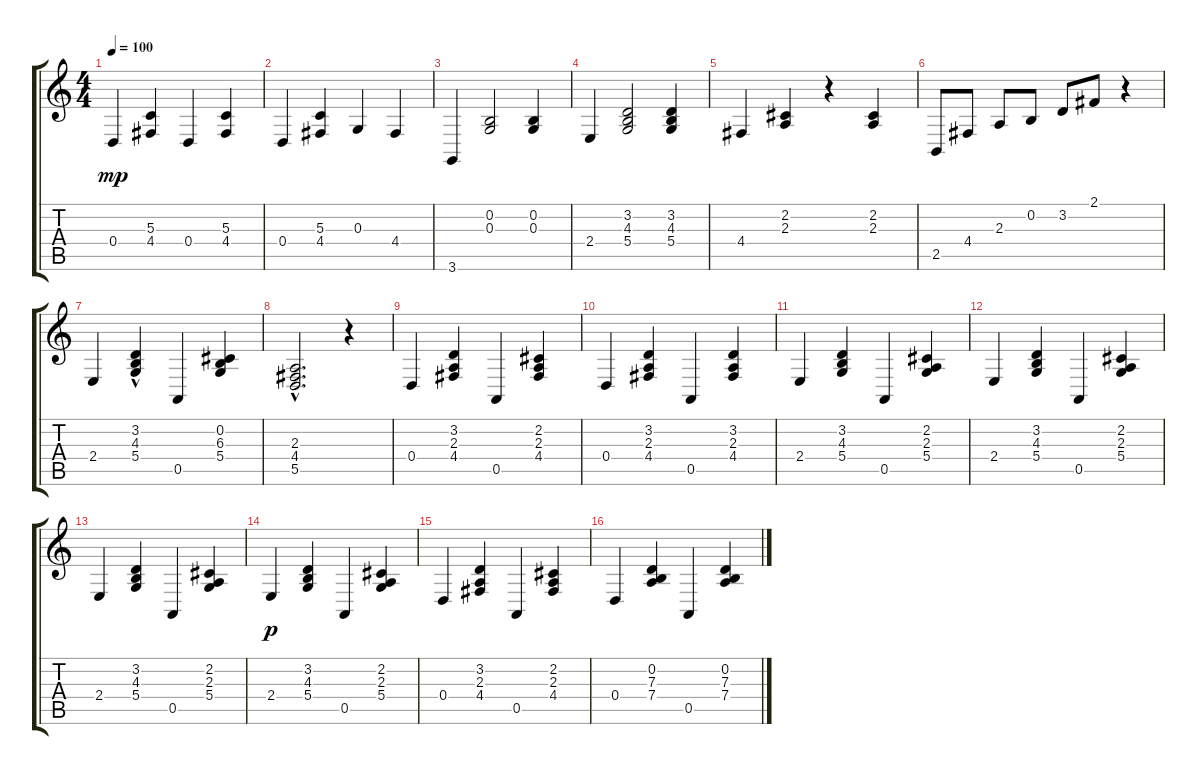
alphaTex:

\track "" {instrument orchestralharp}
\staff {score tabs}
\tuning (E4 B3 G3 D3 A2 E2) {hide}
\ts (4 4)
\tempo 100
\clef g2
\ks c
0.4.4{dy mp} (5.3 4.4).4 0.4.4 (5.3 4.4).4 |
0.4.4 (5.3 4.4).4 0.3.4 4.4.4 |
3.6.4 (0.2 0.3).2 (0.2 0.3).4 |
2.4.4 (3.2 4.3 5.4).2 (3.2 4.3 5.4).4 |
4.4.4 (2.2 2.3).4 r.4 (2.2 2.3).4 |
2.5.8 4.4.8 2.3.8 0.2.8 3.2.8 2.1.8 r.4 |
2.4.4 (3.2{hac} 4.3{hac} 5.4{hac}).4 0.5.4 (0.2 6.3 5.4).4 |
(2.3{hac} 4.4{hac} 5.5{hac}).2{d} r.4 |
0.4.4 (3.2 2.3 4.4).4 0.5.4 (2.2 2.3 4.4).4 |
0.4.4 (3.2 2.3 4.4).4 0.5.4 (3.2 2.3 4.4).4 |
2.4.4 (3.2 4.3 5.4).4 0.5.4 (2.2 2.3 5.4).4 |
2.4.4 (3.2 4.3 5.4).4 0.5.4 (2.2 2.3 5.4).4 |
2.4.4 (3.2 4.3 5.4).4 0.5.4 (2.2 2.3 5.4).4 |
2.4.4{dy p} (3.2 4.3 5.4).4 0.5.4 (2.2 2.3 5.4).4 |
0.4.4 (3.2 2.3 4.4).4 0.5.4 (2.2 2.3 4.4).4 |
0.4.4 (0.2 7.3 7.4).4 0.5.4 (0.2 7.3 7.4).4
